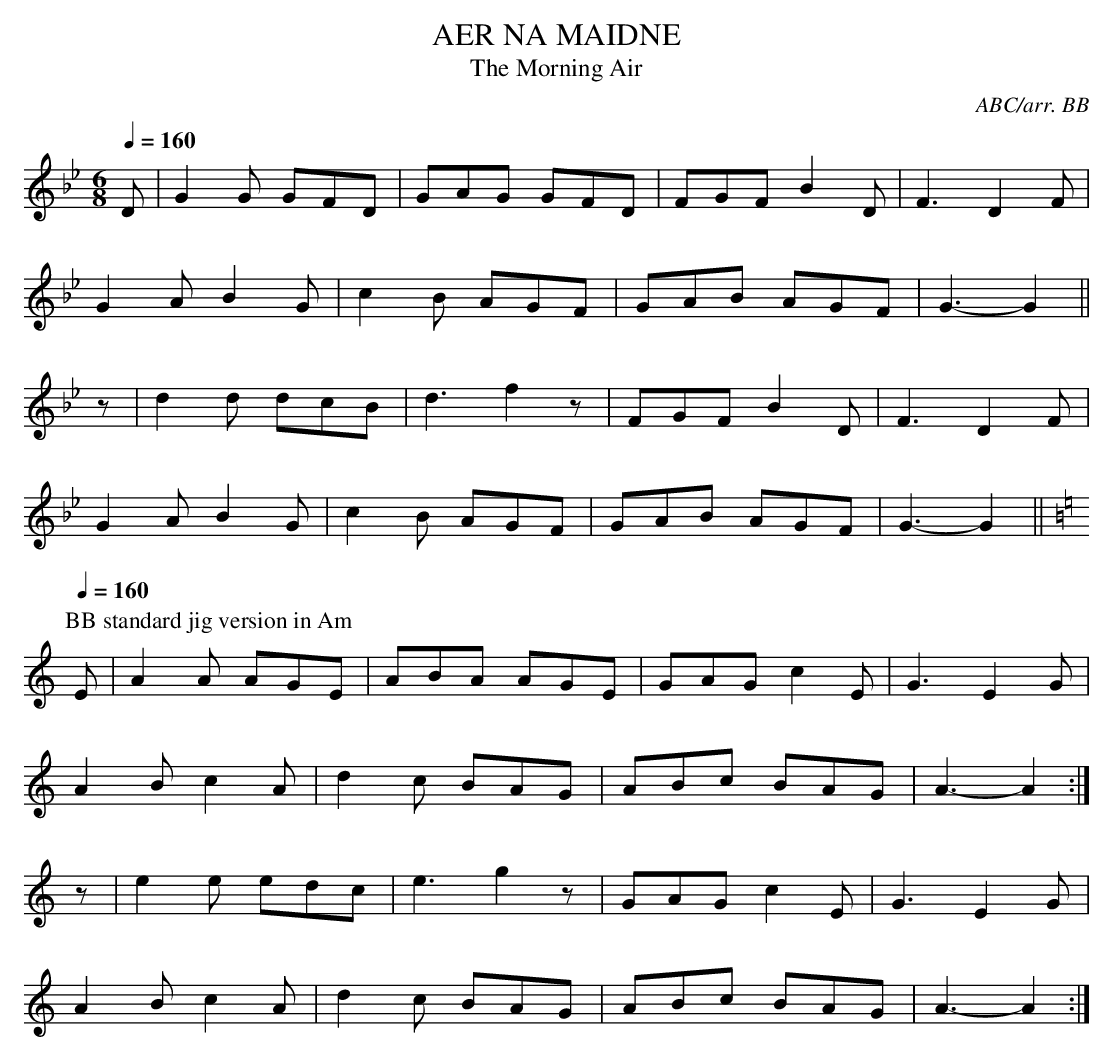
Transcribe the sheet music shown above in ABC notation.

X:1
T:AER NA MAIDNE
T:The Morning Air
Y:"go h-aerach"
C:ABC/arr. BB
Q:1/4=160
L:1/8
M:6/8
K:Gm
D|G2G GFD|GAG GFD|FGF B2D|F3 D2F|
G2A B2G|c2B AGF|GAB AGF|G3-G2||
z|d2d dcB|d3 f2z|FGF B2D|F3 D2F|
G2A B2G|c2B AGF|GAB AGF|G3-G2||
P:BB standard jig version in Am
K:Am
Q:1/4=160
E|A2A AGE|ABA AGE|GAG c2E|G3 E2G|
A2B c2A|d2c BAG|ABc BAG|A3-A2:|
z|e2e edc|e3 g2z|GAG c2E|G3 E2G|
A2B c2A|d2c BAG|ABc BAG|A3-A2:|
